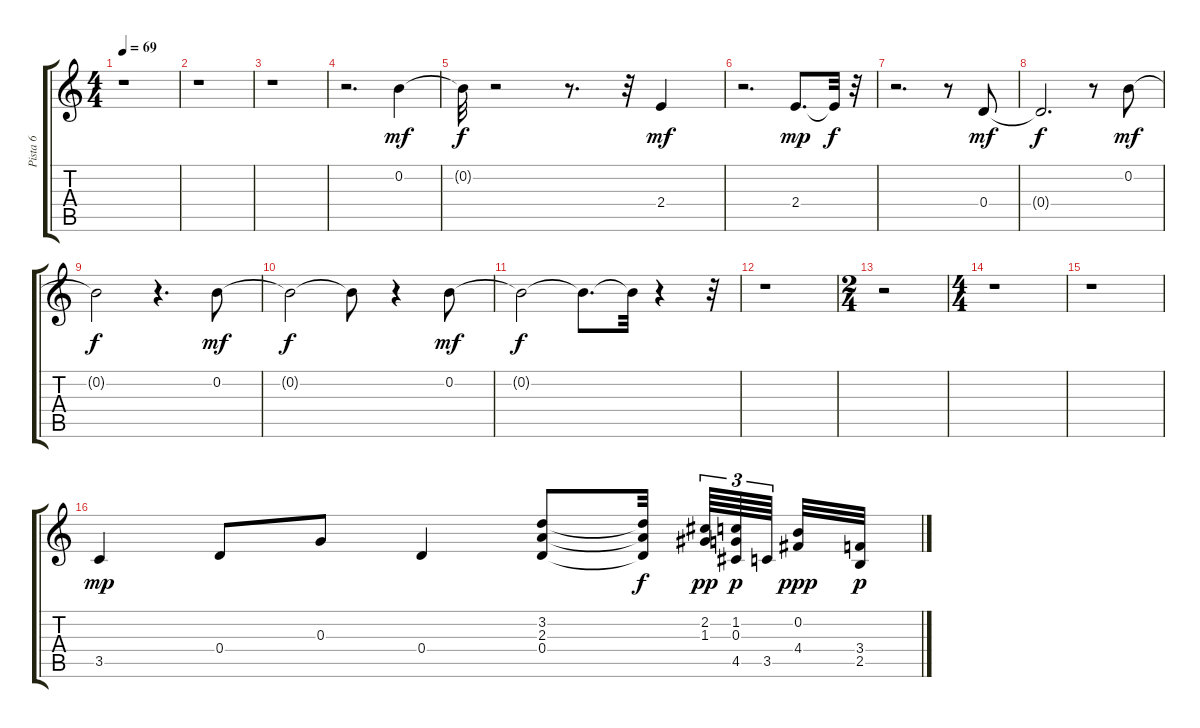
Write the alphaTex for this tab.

\track ("Pista 6" "Pista 6") {instrument overdrivenguitar}
\staff {score tabs}
\tuning (E4 B3 G3 D3 A2 E2) {hide}
\ts (4 4)
\tempo 69
\clef g2
\ks c
r.1{dy mf} |
r.1 |
r.1 |
r.2{d} 0.2.4 |
0.2{t}.32{dy f} r.2 r.8{d} r.32 2.4.4{dy mf} |
r.2{d} 2.4.8{d dy mp} 2.4{t}.32{dy f} r.32 |
r.2{d} r.8 0.4.8{dy mf} |
0.4{t}.2{d dy f} r.8 0.2.8{dy mf} |
0.2{t}.2{dy f} r.4{d} 0.2.8{dy mf} |
0.2{t}.2{dy f} 0.2{t}.8 r.4 0.2.8{dy mf} |
0.2{t}.2{dy f} 0.2{t}.8{d} 0.2{t}.32 r.4 r.32 |
r.1 |
\ts (2 4)
r.2 |
\ts (4 4)
r.1 |
r.1 |
3.5.4{dy mp} 0.4.8 0.3.8 0.4.4 (3.2 2.3 0.4).8 (3.2{t} 2.3{t} 0.4{t}).32{dy f} (2.2 1.3).64{tu (3 2) dy pp} (1.2 0.3 4.5).64{tu (3 2) dy p} 3.5.64{tu (3 2)} (0.2 4.4).32{dy ppp} (3.4 2.5).32{dy p}
